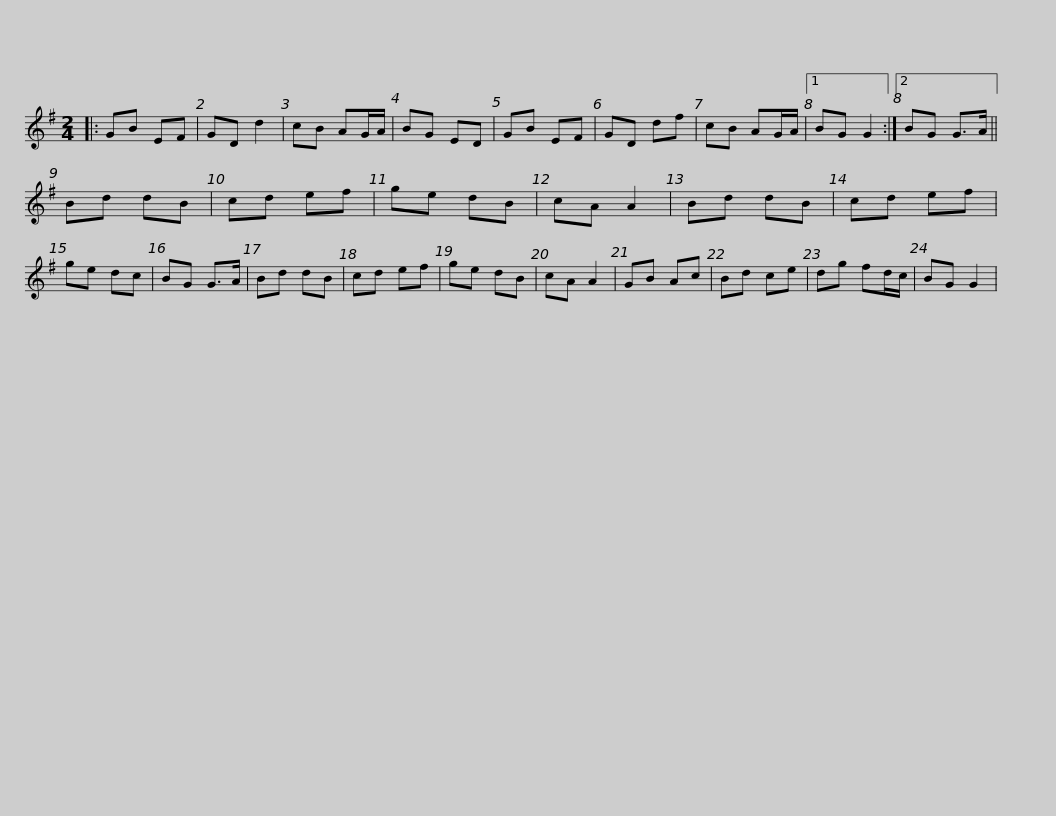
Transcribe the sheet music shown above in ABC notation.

X:1
L:1/8
M:2/4
I:linebreak $
K:G
V:1 treble
V:1
|: GB EF | GD d2 | cB AG/A/ | BG ED | GB EF | %5
 GD df | cB AG/A/ |1 BG G2 :|2 BG G>A || Bd dB |$ %10
 cd ef | ge dB | cA A2 | Bd dB | cd ef | %15
 ge dc | BG G>A | Bd dB | cd ef | ge dB | %20
 cA A2 |$ GB Ac | Bd ce | dg fd/c/ | BG G2 | %25
